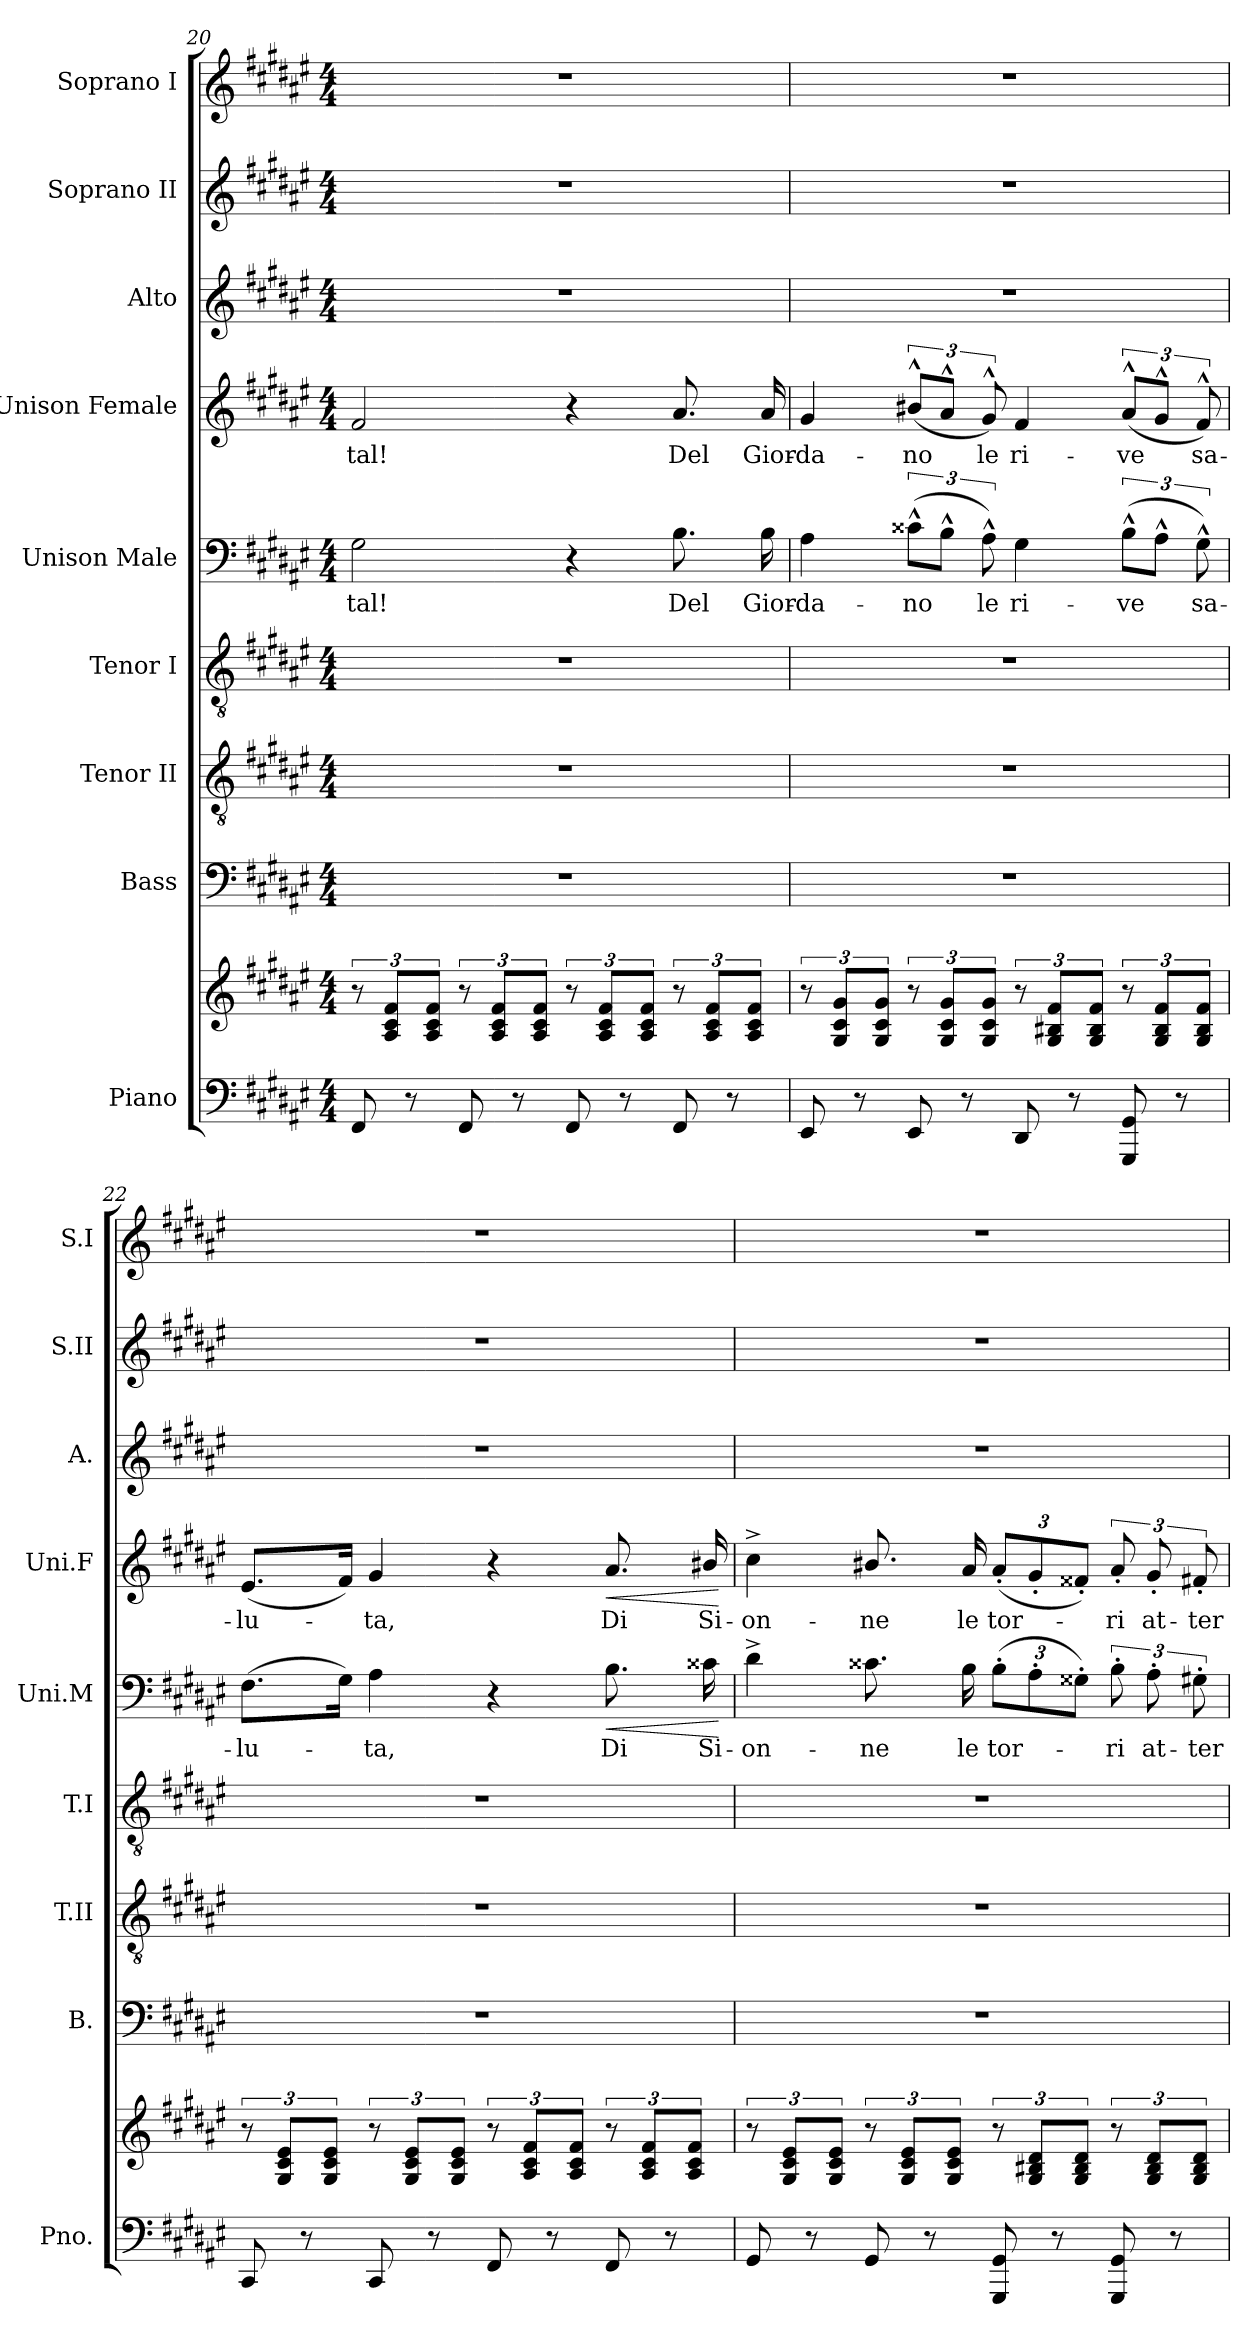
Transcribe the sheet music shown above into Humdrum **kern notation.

**kern	**kern	**kern	**kern	**kern	**kern	**text	**dynam	**kern	**text	**dynam	**kern	**kern	**kern
*part9	*part9	*part8	*part7	*part6	*part5	*part5	*part5	*part4	*part4	*part4	*part3	*part2	*part1
*staff10	*staff9	*staff8	*staff7	*staff6	*staff5	*staff5	*staff5	*staff4	*staff4	*staff4	*staff3	*staff2	*staff1
*I"Piano	*	*I"Bass	*I"Tenor II	*I"Tenor I	*I"Unison Male	*	*	*I"Unison Female	*	*	*I"Alto	*I"Soprano II	*I"Soprano I
*I'Pno.	*	*I'B.	*I'T.II	*I'T.I	*I'Uni.M	*	*	*I'Uni.F	*	*	*I'A.	*I'S.II	*I'S.I
!!LO:PB:g=z
*clefF4	*clefG2	*clefF4	*clefGv2	*clefGv2	*clefF4	*	*	*clefG2	*	*	*clefG2	*clefG2	*clefG2
*	*	*	*	*ITrd1c2	*ITrd1c2	*	*	*	*	*	*	*	*
*k[f#c#g#d#a#e#]	*k[f#c#g#d#a#e#]	*k[f#c#g#d#a#e#]	*k[f#c#g#d#a#e#]	*k[f#c#g#d#a#e#]	*k[f#c#g#d#a#e#]	*	*	*k[f#c#g#d#a#e#]	*	*	*k[f#c#g#d#a#e#]	*k[f#c#g#d#a#e#]	*k[f#c#g#d#a#e#]
*M4/4	*M4/4	*M4/4	*M4/4	*M4/4	*M4/4	*	*	*M4/4	*	*	*M4/4	*M4/4	*M4/4
=20	=20	=20	=20	=20	=20	=20	=20	=20	=20	=20	=20	=20	=20
8FF#/	12r	1r	1r	1r	2F#\	-tal!	.	2f#/	-tal!	.	1r	1r	1r
.	12A#/ 12c#/ 12f#/L	.	.	.	.	.	.	.	.	.	.	.	.
8r	.	.	.	.	.	.	.	.	.	.	.	.	.
.	12A#/ 12c#/ 12f#/J	.	.	.	.	.	.	.	.	.	.	.	.
8FF#/	12r	.	.	.	.	.	.	.	.	.	.	.	.
.	12A#/ 12c#/ 12f#/L	.	.	.	.	.	.	.	.	.	.	.	.
8r	.	.	.	.	.	.	.	.	.	.	.	.	.
.	12A#/ 12c#/ 12f#/J	.	.	.	.	.	.	.	.	.	.	.	.
8FF#/	12r	.	.	.	4r	.	.	4r	.	.	.	.	.
.	12A#/ 12c#/ 12f#/L	.	.	.	.	.	.	.	.	.	.	.	.
8r	.	.	.	.	.	.	.	.	.	.	.	.	.
.	12A#/ 12c#/ 12f#/J	.	.	.	.	.	.	.	.	.	.	.	.
8FF#/	12r	.	.	.	8.A#\	Del	.	8.a#/	Del	.	.	.	.
.	12A#/ 12c#/ 12f#/L	.	.	.	.	.	.	.	.	.	.	.	.
8r	.	.	.	.	.	.	.	.	.	.	.	.	.
.	12A#/ 12c#/ 12f#/J	.	.	.	.	.	.	.	.	.	.	.	.
.	.	.	.	.	16A#\	Gior-	.	16a#/	Gior-	.	.	.	.
=21	=21	=21	=21	=21	=21	=21	=21	=21	=21	=21	=21	=21	=21
8EE#/	12r	1r	1r	1r	4G#\	-da-	.	4g#/	-da-	.	1r	1r	1r
.	12G#/ 12c#/ 12g#/L	.	.	.	.	.	.	.	.	.	.	.	.
8r	.	.	.	.	.	.	.	.	.	.	.	.	.
.	12G#/ 12c#/ 12g#/J	.	.	.	.	.	.	.	.	.	.	.	.
8EE#/	12r	.	.	.	(12B#X^^\L	-no	.	(12b#X^^/L	-no	.	.	.	.
.	12G#/ 12c#/ 12g#/L	.	.	.	12A#^^\J	.	.	12a#^^/J	.	.	.	.	.
8r	.	.	.	.	.	.	.	.	.	.	.	.	.
.	12G#/ 12c#/ 12g#/J	.	.	.	12G#^^\)	le	.	12g#^^/)	le	.	.	.	.
8DD#/	12r	.	.	.	4F#\	ri-	.	4f#/	ri-	.	.	.	.
.	12G#/ 12B#X/ 12f#/L	.	.	.	.	.	.	.	.	.	.	.	.
8r	.	.	.	.	.	.	.	.	.	.	.	.	.
.	12G#/ 12B#/ 12f#/J	.	.	.	.	.	.	.	.	.	.	.	.
8GGG#/ 8GG#/	12r	.	.	.	(12A#^^\L	-ve	.	(12a#^^/L	-ve	.	.	.	.
.	12G#/ 12B#/ 12f#/L	.	.	.	12G#^^\J	.	.	12g#^^/J	.	.	.	.	.
8r	.	.	.	.	.	.	.	.	.	.	.	.	.
.	12G#/ 12B#/ 12f#/J	.	.	.	12F#^^\)	sa-	.	12f#^^/)	sa-	.	.	.	.
=22	=22	=22	=22	=22	=22	=22	=22	=22	=22	=22	=22	=22	=22
8CC#/	12r	1r	1r	1r	(8.E#\L	-lu-	.	(8.e#/L	-lu-	.	1r	1r	1r
.	12G#/ 12c#/ 12e#/L	.	.	.	.	.	.	.	.	.	.	.	.
8r	.	.	.	.	.	.	.	.	.	.	.	.	.
.	12G#/ 12c#/ 12e#/J	.	.	.	.	.	.	.	.	.	.	.	.
.	.	.	.	.	16F#\Jk)	.	.	16f#/Jk)	.	.	.	.	.
8CC#/	12r	.	.	.	4G#\	-ta,	.	4g#/	-ta,	.	.	.	.
.	12G#/ 12c#/ 12e#/L	.	.	.	.	.	.	.	.	.	.	.	.
8r	.	.	.	.	.	.	.	.	.	.	.	.	.
.	12G#/ 12c#/ 12e#/J	.	.	.	.	.	.	.	.	.	.	.	.
8FF#/	12r	.	.	.	4r	.	.	4r	.	.	.	.	.
.	12A#/ 12c#/ 12f#/L	.	.	.	.	.	.	.	.	.	.	.	.
8r	.	.	.	.	.	.	.	.	.	.	.	.	.
.	12A#/ 12c#/ 12f#/J	.	.	.	.	.	.	.	.	.	.	.	.
!	!	!	!	!	!	!	!LO:HP:b	!	!	!LO:HP:b	!	!	!
8FF#/	12r	.	.	.	8.A#\	Di	<	8.a#/	Di	<	.	.	.
.	12A#/ 12c#/ 12f#/L	.	.	.	.	.	.	.	.	.	.	.	.
8r	.	.	.	.	.	.	.	.	.	.	.	.	.
.	12A#/ 12c#/ 12f#/J	.	.	.	.	.	.	.	.	.	.	.	.
.	.	.	.	.	16B#X\	Si-	.	16b#X/	Si-	.	.	.	.
.	.	.	.	.	.	.	[	.	.	[	.	.	.
=23	=23	=23	=23	=23	=23	=23	=23	=23	=23	=23	=23	=23	=23
8GG#/	12r	1r	1r	1r	4c#^\	-on-	.	4cc#^\	-on-	.	1r	1r	1r
.	12G#/ 12c#/ 12e#/L	.	.	.	.	.	.	.	.	.	.	.	.
8r	.	.	.	.	.	.	.	.	.	.	.	.	.
.	12G#/ 12c#/ 12e#/J	.	.	.	.	.	.	.	.	.	.	.	.
8GG#/	12r	.	.	.	8.B#X\	-ne	.	8.b#X/	-ne	.	.	.	.
.	12G#/ 12c#/ 12e#/L	.	.	.	.	.	.	.	.	.	.	.	.
8r	.	.	.	.	.	.	.	.	.	.	.	.	.
.	12G#/ 12c#/ 12e#/J	.	.	.	.	.	.	.	.	.	.	.	.
.	.	.	.	.	16A#\	le	.	16a#/	le	.	.	.	.
*	*	*	*	*	*Xbrackettup	*	*	*Xbrackettup	*	*	*	*	*
8GGG#/ 8GG#/	12r	.	.	.	(12A#'\L	tor-	.	(12a#'/L	tor-	.	.	.	.
.	12G#/ 12B#X/ 12d#/L	.	.	.	12G#'\	.	.	12g#'/	.	.	.	.	.
8r	.	.	.	.	.	.	.	.	.	.	.	.	.
.	12G#/ 12B#/ 12d#/J	.	.	.	12F##X'\J)	.	.	12f##X'/J)	.	.	.	.	.
*	*	*	*	*	*brackettup	*	*	*brackettup	*	*	*	*	*
8GGG#/ 8GG#/	12r	.	.	.	12A#'\	-ri	.	12a#'/	-ri	.	.	.	.
.	12G#/ 12B#/ 12d#/L	.	.	.	12G#'\	at-	.	12g#'/	at-	.	.	.	.
8r	.	.	.	.	.	.	.	.	.	.	.	.	.
.	12G#/ 12B#/ 12d#/J	.	.	.	12F#X'\	-ter-	.	12f#X'/	-ter-	.	.	.	.
=	=	=	=	=	=	=	=	=	=	=	=	=	=
*-	*-	*-	*-	*-	*-	*-	*-	*-	*-	*-	*-	*-	*-
